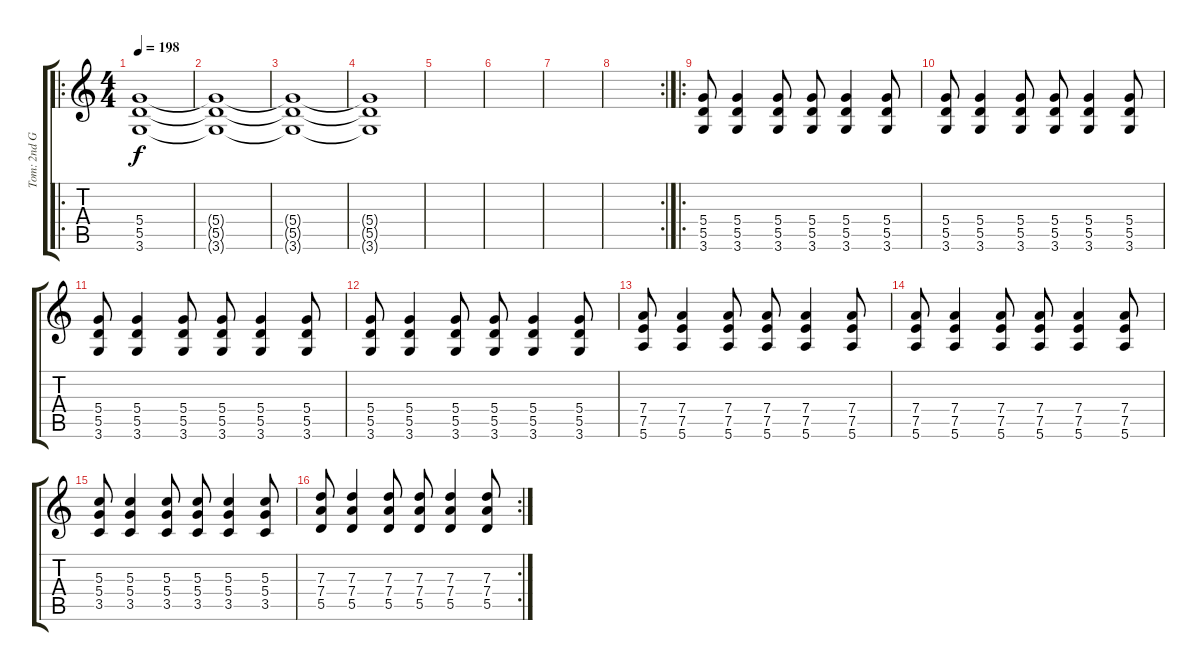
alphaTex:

\track ("Tom: 2nd Guitar" "Tom: 2nd G") {instrument distortionguitar}
\staff {score tabs}
\tuning (E4 B3 G3 D3 A2 E2) {hide}
\ro
\ts (4 4)
\tempo 198
\clef g2
\ks c
(5.4 5.5 3.6).1{dy f instrument distortionguitar} |
(5.4{t} 5.5{t} 3.6{t}).1 |
(5.4{t} 5.5{t} 3.6{t}).1 |
(5.4{t} 5.5{t} 3.6{t}).1 |
|
|
|
\rc 2
|
\ro
(5.4 5.5 3.6).8 (5.4 5.5 3.6).4 (5.4 5.5 3.6).8 (5.4 5.5 3.6).8 (5.4 5.5 3.6).4 (5.4 5.5 3.6).8 |
(5.4 5.5 3.6).8 (5.4 5.5 3.6).4 (5.4 5.5 3.6).8 (5.4 5.5 3.6).8 (5.4 5.5 3.6).4 (5.4 5.5 3.6).8 |
(5.4 5.5 3.6).8 (5.4 5.5 3.6).4 (5.4 5.5 3.6).8 (5.4 5.5 3.6).8 (5.4 5.5 3.6).4 (5.4 5.5 3.6).8 |
(5.4 5.5 3.6).8 (5.4 5.5 3.6).4 (5.4 5.5 3.6).8 (5.4 5.5 3.6).8 (5.4 5.5 3.6).4 (5.4 5.5 3.6).8 |
(7.4 7.5 5.6).8 (7.4 7.5 5.6).4 (7.4 7.5 5.6).8 (7.4 7.5 5.6).8 (7.4 7.5 5.6).4 (7.4 7.5 5.6).8 |
(7.4 7.5 5.6).8 (7.4 7.5 5.6).4 (7.4 7.5 5.6).8 (7.4 7.5 5.6).8 (7.4 7.5 5.6).4 (7.4 7.5 5.6).8 |
(5.3 5.4 3.5).8 (5.3 5.4 3.5).4 (5.3 5.4 3.5).8 (5.3 5.4 3.5).8 (5.3 5.4 3.5).4 (5.3 5.4 3.5).8 |
\rc 2
(7.3 7.4 5.5).8 (7.3 7.4 5.5).4 (7.3 7.4 5.5).8 (7.3 7.4 5.5).8 (7.3 7.4 5.5).4 (7.3 7.4 5.5).8
